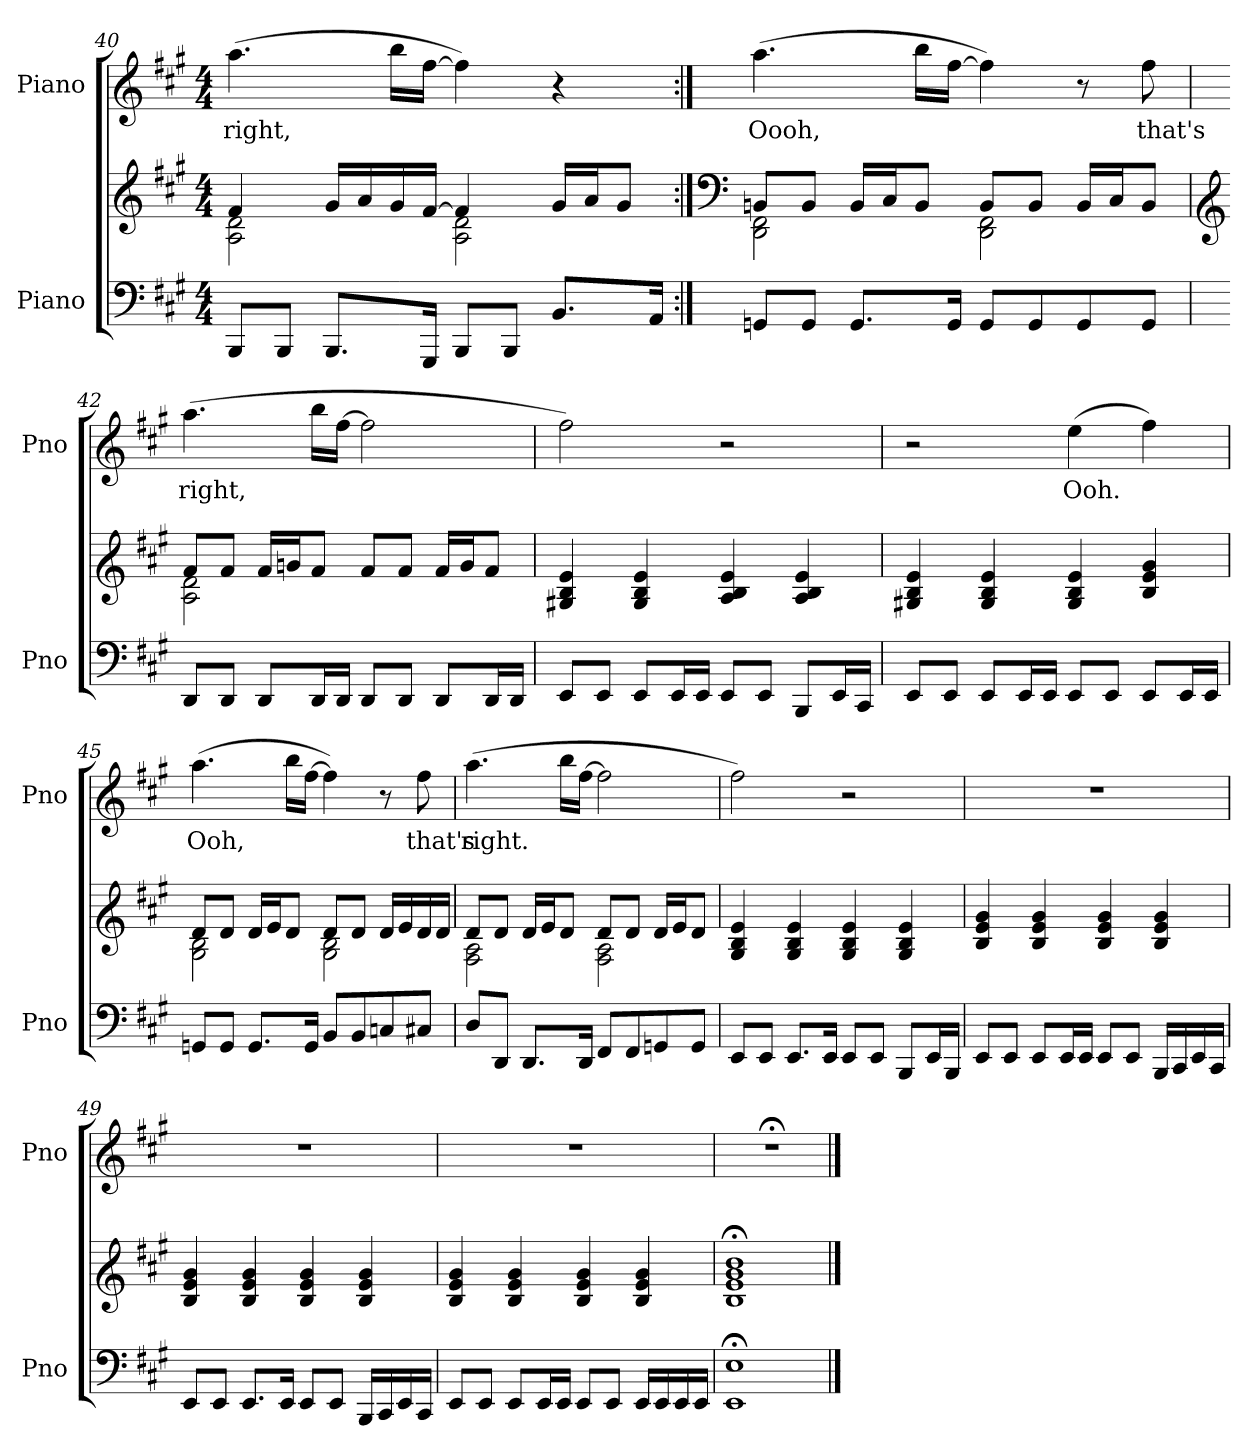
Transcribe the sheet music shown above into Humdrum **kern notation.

**kern	**kern	**kern	**text
*part2	*part2	*part1	*part1
*staff3	*staff2	*staff1	*staff1
*I"Piano	*	*I"Piano	*
*I'Pno	*	*I'Pno	*
*clefF4	*clefG2	*clefG2	*
*k[f#c#g#]	*k[f#c#g#]	*k[f#c#g#]	*
*M4/4	*M4/4	*M4/4	*
=40	=40	=40	=40
*	*^	*	*
8BBB/L	4f#/	2A\ 2d\	(4.aa\	right,
8BBB/J	.	.	.	.
8.BBB/L	16g#/LL	.	.	.
.	16a/	.	.	.
.	16g#/	.	16bb\LL	.
16GGG#/Jk	[16f#/JJ	.	[16ff#\JJ	.
8BBB/L	4f#/]	2A\ 2d\	4ff#\])	.
8BBB/J	.	.	.	.
8.BB/L	16g#/LL	.	4r	.
.	16a/J	.	.	.
.	8g#/J	.	.	.
16AA/Jk	.	.	.	.
=41:|!	=41:|!	=41:|!	=41:|!	=41:|!
*	*clefF4	*	*	*
8GGn/L	8BBn/L	2DD\ 2FF#\	(4.aa\	Oooh,
8GG/J	8BB/J	.	.	.
8.GG/L	16BB/LL	.	.	.
.	16C#/J	.	.	.
.	8BB/J	.	16bb\LL	.
16GG/Jk	.	.	[16ff#\JJ	.
8GG/L	8BB/L	2DD\ 2FF#\	4ff#\])	.
8GG/	8BB/J	.	.	.
8GG/	16BB/LL	.	8r	.
.	16C#/J	.	.	.
8GG/J	8BB/J	.	8ff#\	that's
!!LO:PB:g=z
=42	=42	=42	=42	=42
*	*clefG1	*	*	*
8DD/L	8a/L	2c#\ 2f#\	(4.aa\	right,
8DD/J	8a/J	.	.	.
8DD/L	16a/LL	.	.	.
.	16bn/J	.	.	.
16DD/L	8a/J	.	16bb\LL	.
16DD/JJ	.	.	[16ff#\JJ	.
8DD/L	8a/L	2ryy	2ff#\]	.
8DD/J	8a/J	.	.	.
8DD/L	16a/LL	.	.	.
.	16b/J	.	.	.
16DD/L	8a/J	.	.	.
16DD/JJ	.	.	.	.
*	*v	*v	*	*
=43	=43	=43	=43
8EE/L	4B#X/ 4d/ 4g#/	2ff#\)	.
8EE/J	.	.	.
8EE/L	4B#/ 4d/ 4g#/	.	.
16EE/L	.	.	.
16EE/JJ	.	.	.
8EE/L	4c#/ 4d/ 4g#/	2r	.
8EE/J	.	.	.
8BBB/L	4c#/ 4d/ 4g#/	.	.
16EE/L	.	.	.
16CC#/JJ	.	.	.
=44	=44	=44	=44
8EE/L	4B#X/ 4d/ 4g#/	2r	.
8EE/J	.	.	.
8EE/L	4B#/ 4d/ 4g#/	.	.
16EE/L	.	.	.
16EE/JJ	.	.	.
8EE/L	4B#/ 4d/ 4g#/	(4ee\	Ooh.
8EE/J	.	.	.
8EE/L	4d/ 4g#/ 4b/	4ff#\)	.
16EE/L	.	.	.
16EE/JJ	.	.	.
!!LO:LB:g=z
=45	=45	=45	=45
*	*^	*	*
8GGn/L	8f#/L	2B\ 2d\	(4.aa\	Ooh,
8GG/J	8f#/J	.	.	.
8.GG/L	16f#/LL	.	.	.
.	16g#/J	.	.	.
.	8f#/J	.	16bb\LL	.
16GG/Jk	.	.	[16ff#\JJ	.
8BB/L	8f#/L	2B\ 2d\	4ff#\])	.
8BB/	8f#/J	.	.	.
8Cn/	16f#/LL	.	8r	.
.	16g#/	.	.	.
8C#X/J	16f#/	.	8ff#\	that's
.	16f#/JJ	.	.	.
=46	=46	=46	=46	=46
8D/L	8f#/L	2A\ 2c#\	(4.aa\	right.
8DD/J	8f#/J	.	.	.
8.DD/L	16f#/LL	.	.	.
.	16g#/J	.	.	.
.	8f#/J	.	16bb\LL	.
16DD/Jk	.	.	[16ff#\JJ	.
8FF#/L	8f#/L	2A\ 2c#\	2ff#\]	.
8FF#/	8f#/J	.	.	.
8GGn/	16f#/LL	.	.	.
.	16g#/J	.	.	.
8GG/J	8f#/J	.	.	.
*	*v	*v	*	*
=47	=47	=47	=47
8EE/L	4B/ 4d/ 4g#/	2ff#\)	.
8EE/J	.	.	.
8.EE/L	4B/ 4d/ 4g#/	.	.
16EE/Jk	.	.	.
8EE/L	4B/ 4d/ 4g#/	2r	.
8EE/J	.	.	.
8BBB/L	4B/ 4d/ 4g#/	.	.
16EE/L	.	.	.
16BBB/JJ	.	.	.
!!LO:LB:g=z
=48	=48	=48	=48
8EE/L	4d/ 4g#/ 4b/	1r	.
8EE/J	.	.	.
8EE/L	4d/ 4g#/ 4b/	.	.
16EE/L	.	.	.
16EE/JJ	.	.	.
8EE/L	4d/ 4g#/ 4b/	.	.
8EE/J	.	.	.
16BBB/LL	4d/ 4g#/ 4b/	.	.
16CC#/	.	.	.
16EE/	.	.	.
16CC#/JJ	.	.	.
=49	=49	=49	=49
8EE/L	4d/ 4g#/ 4b/	1r	.
8EE/J	.	.	.
8.EE/L	4d/ 4g#/ 4b/	.	.
16EE/Jk	.	.	.
8EE/L	4d/ 4g#/ 4b/	.	.
8EE/J	.	.	.
16BBB/LL	4d/ 4g#/ 4b/	.	.
16CC#/	.	.	.
16EE/	.	.	.
16CC#/JJ	.	.	.
!!LO:PB:g=z
=50	=50	=50	=50
8EE/L	4d/ 4g#/ 4b/	1r	.
8EE/J	.	.	.
8EE/L	4d/ 4g#/ 4b/	.	.
16EE/L	.	.	.
16EE/JJ	.	.	.
8EE/L	4d/ 4g#/ 4b/	.	.
8EE/J	.	.	.
16EE/LL	4d/ 4g#/ 4b/	.	.
16EE/	.	.	.
16EE/	.	.	.
16EE/JJ	.	.	.
=51	=51	=51	=51
1EE;< 1E;<	1d;< 1g#;< 1b;< 1dd;<	1r;<	.
==	==	==	==
*-	*-	*-	*-
